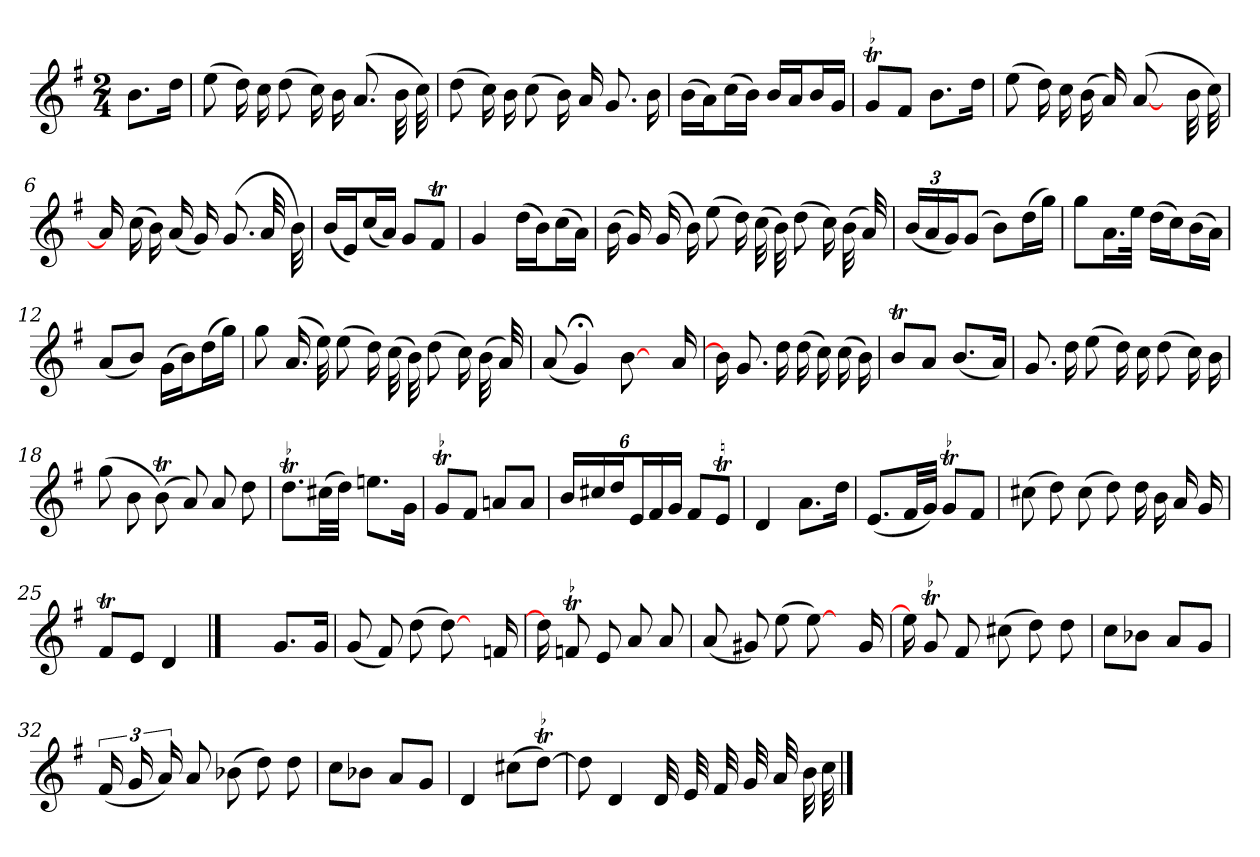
**kern
*part1
*staff1
*clefG2
*k[f#]
*D:mix
*M2/4
*MM120
=
8.b\L
16dd\Jk
=1
(8ee
16dd)
16cc
(8dd
16cc)
16b
(8.a
32b
32cc)
=2
(8dd
16cc)
16b
(8cc
16b)
16a
8.g
16b
=3
(16b\LL
16a\J)
(16cc\L
16b\JJ)
16b/LL
16a/J
16b/L
16g/JJ
=4
!LO:TR:acc=-
8gt/L
8f#/J
8.b\L
16dd\Jk
=5
(8ee
16dd)
16cc
(16b
16a)
([8a
16ryy
32b
32cc)
=6
16a]
(16cc
16b)
(16a
16g)
(8.g
32a
32b)
=7
(16b/LL
16e/J)
(16cc/L
16a/JJ)
8g/L
8f#t/J
=8
4g
(16dd\LL
16b\J)
(16cc\L
16a\JJ)
=9
(16b
16g)
(16g
16b)
(8ee
16dd)
(32cc
32b)
(8dd
16cc)
(32b
32a)
=10
(24b/LL
24a/
24g/J)
(8g/J
8b\L)
(16dd\L
16gg\JJ)
=11
8gg\L
16.a\L
32ee\JJk
(16dd\LL
16cc\J)
(16b\L
16a\JJ)
=12
(8a/L
8b/J)
(16g\LL
16b\J)
(16dd\L
16gg\JJ)
=13
8gg
(16.a
32ee)
(8ee
16dd)
(32cc
32b)
(8dd
16cc)
(32b
32a)
=14
(8a
4g;<)
[8b
16ryy
16a
=15
16b]
8.g
16dd
(16dd
16cc)
(16cc
16b)
=16
8bt/L
8a/J
(8.b/L
16a/Jk)
=17
8.g
16dd
(8ee
16dd)
16cc
(8dd
16cc)
16b
=18
(8gg
8b
(8bt)
8a)
8a
8dd
=19
!LO:TR:acc=-
8.ddt\L
(32cc#X\LL
32dd\JJJ)
8.een\L
16g\Jk
=20
!LO:TR:acc=-
8gt/L
8f#/J
8an/L
8a/J
=21
24b/LL
24cc#X/
24dd/J
24e/L
24f#/
24g/JJ
8f#/L
8et/J
=22
4d
8.a\L
16dd\Jk
=23
(8.e/L
32f#/LL
32g/JJJ)
!LO:TR:acc=-
8gt/L
8f#/J
=24
(8cc#X
8dd)
(8cc#
8dd)
16dd
16b
16a
16g
=25
8f#t/L
8e/J
4d
==26
4ryy
8.g/L
16g/Jk
=27
(8g
8f#)
(8dd
[8dd)
16ryy
16fn
=28
16dd]
!LO:TR:acc=-
8fnt
8e
8a
8a
=29
(8a
8g#X)
(8ee
[8ee)
16ryy
16g#
=30
16ee]
!LO:TR:acc=-
8gt
8f#
(8cc#X
8dd)
8dd
=31
8cc\L
8b-X\J
8a/L
8g/J
=32
(24f#
24g
24a)
8a
(8b-X
8dd)
8dd
=33
8cc\L
8b-X\J
8a/L
8g/J
=34
4d
(8cc#X\L
!LO:TR:acc=-
[8ddt\J)
=35
8dd]
4d
32d
32e
32f#
32g
32a
32b
32cc
==
*-
